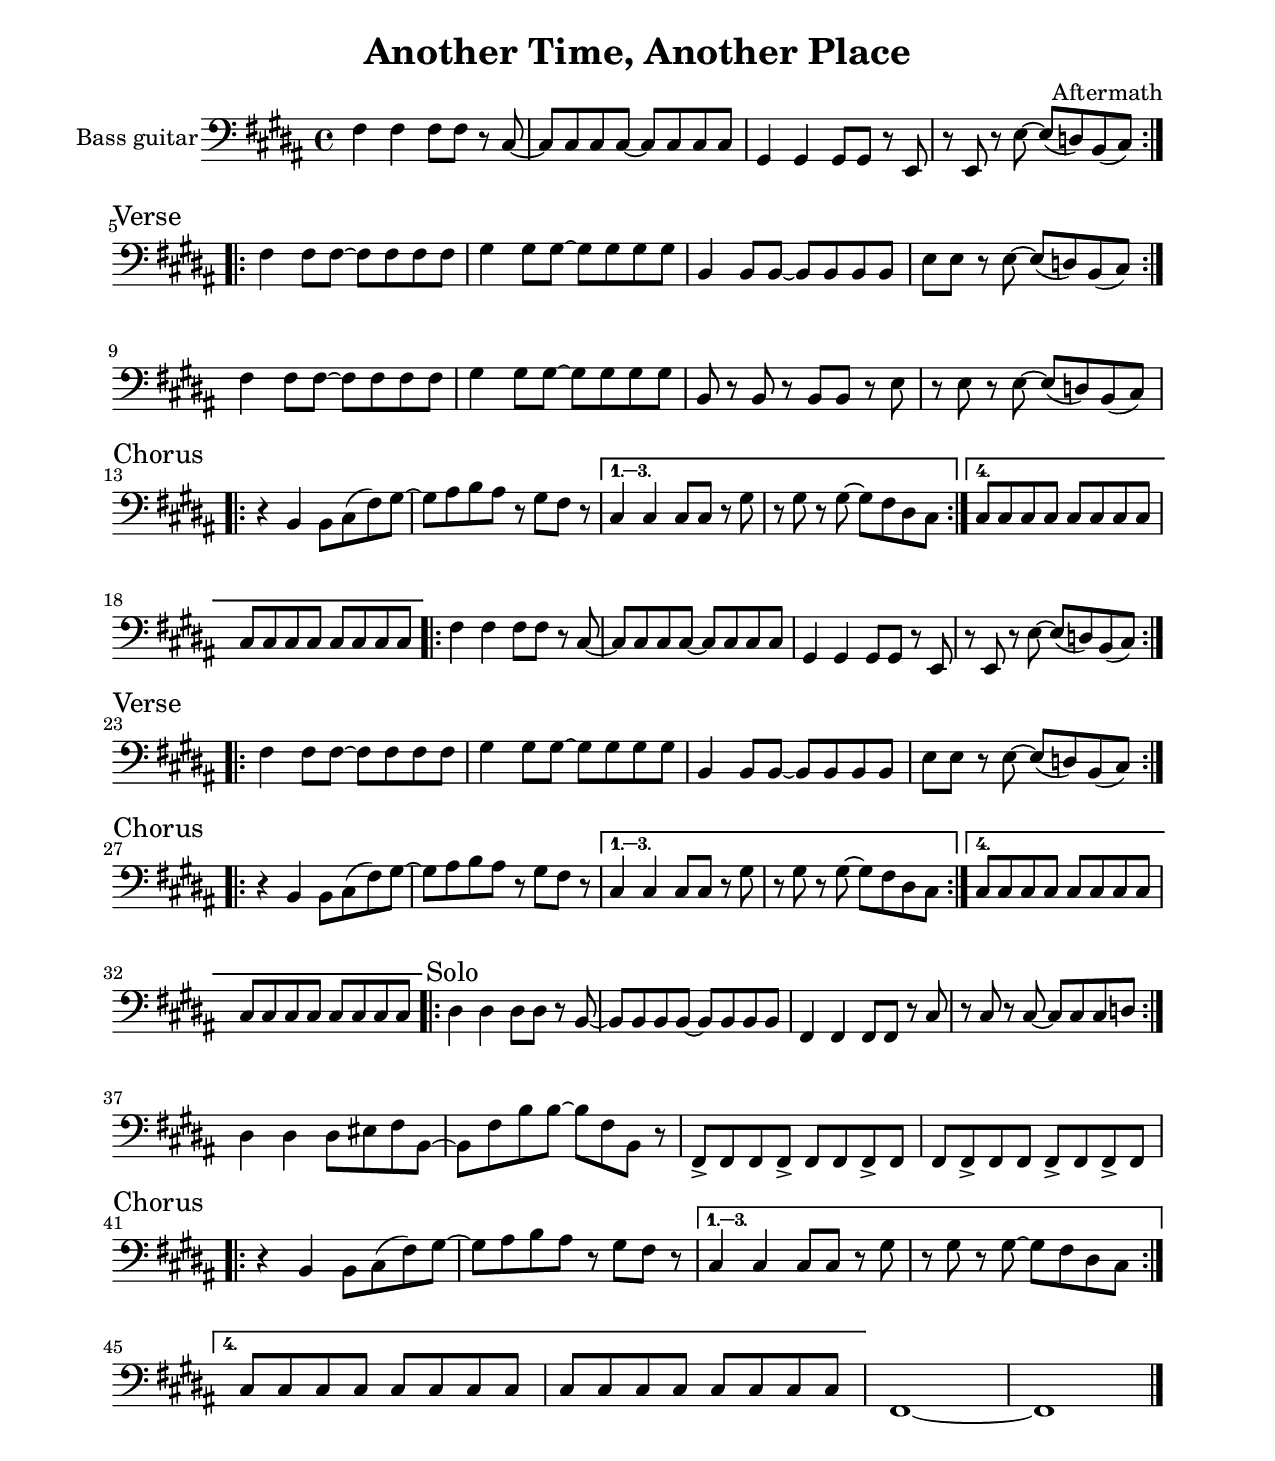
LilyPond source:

\version "2.24.0"

\include "settings.ily"
\include "style.ily"

\header {
  title = "Another Time, Another Place"
  composer = "Aftermath"
}

music = \relative c {
  \clef "bass"
  \key b \major
  \time 4/4

  \repeat volta 2 {
    fs4 fs fs8 fs r cs ~ |
    cs cs cs cs ~ cs cs cs cs |
    gs4 gs gs8 gs r e |
    r e r e' ~ e ( d ) b ( cs )
  }

  \sectionLabel "Verse"
  \repeat volta 2 {
    fs4 fs8 fs ~ fs fs fs fs |
    gs4 gs8 gs ~ gs gs gs gs |
    b,4 b8 b ~ b b b b |
    e e r e ~ e ( d ) b ( cs )
  }

  fs4 fs8 fs ~ fs fs fs fs |
  gs4 gs8 gs ~ gs gs gs gs |
  b, r b r b b r e |
  r e r e ~ e ( d ) b ( cs )


  \sectionLabel "Chorus"
  \repeat volta 4 {
    r4 b b8 cs ( fs ) gs ~ |
    gs as b as r gs fs r |

    \alternative {
      \volta 1,2,3 {
        cs4 cs cs8 cs r gs' |
        r gs r gs ~ gs fs ds cs |
      }

      \volta 4 {
        cs8 cs cs cs cs cs cs cs |
        cs cs cs cs cs cs cs cs |
      }
    }
  }

  \repeat volta 2 {
    fs4 fs fs8 fs r cs ~ |
    cs cs cs cs ~ cs cs cs cs |
    gs4 gs gs8 gs r e |
    r e r e' ~ e ( d ) b ( cs )
  }

  \sectionLabel "Verse"
  \repeat volta 2 {
    fs4 fs8 fs ~ fs fs fs fs |
    gs4 gs8 gs ~ gs gs gs gs |
    b,4 b8 b ~ b b b b |
    e e r e ~ e ( d ) b ( cs )
  }

  \sectionLabel "Chorus"
  \repeat volta 4 {
    r4 b b8 cs ( fs ) gs ~ |
    gs as b as r gs fs r |

    \alternative {
      \volta 1,2,3 {
        cs4 cs cs8 cs r gs' |
        r gs r gs ~ gs fs ds cs |
      }

      \volta 4 {
        cs8 cs cs cs cs cs cs cs |
        cs cs cs cs cs cs cs cs |
      }
    }
  }

  \sectionLabel "Solo"
  \repeat volta 4 {
    ds4 ds ds8 ds r b ~ |
    b b b b ~ b b b b |
    fs4 fs fs8 fs r cs' |
    r cs r cs ~ cs cs cs d |
  }

  ds4 ds ds8 es fs b, ~ |
  b fs' b b ~ b fs b, r |

  fs8 -> fs fs fs -> fs fs fs -> fs |
  fs fs -> fs fs fs -> fs fs -> fs |

  \sectionLabel "Chorus"
  \repeat volta 4 {
    r4 b b8 cs ( fs ) gs ~ |
    gs as b as r gs fs r |

    \alternative {
      \volta 1,2,3 {
        cs4 cs cs8 cs r gs' |
        r gs r gs ~ gs fs ds cs |
      }

      \volta 4 {
        cs8 cs cs cs cs cs cs cs |
        cs cs cs cs cs cs cs cs |
      }
    }
  }

  fs,1 ~ |
  fs

  \bar "|."
}

\layout {
  \context {
    \Score \consists #(set-bars-per-line '(4 4 4 5 5
                                           4 5 5
                                           4 4 4))
  }
}

\score {
  \new Staff \with {
    instrumentName = "Bass guitar"
  } {
    \music
  }
}
